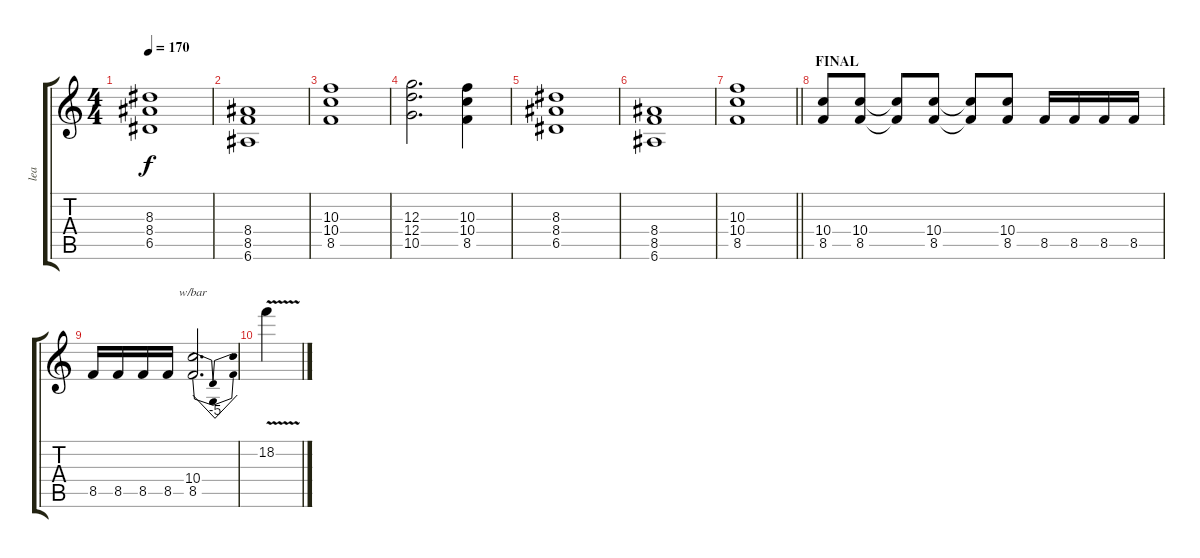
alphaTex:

\track ("lea" "lea") {instrument distortionguitar}
\staff {score tabs}
\tuning (E4 B3 G3 D3 A2 E2) {hide}
\ts (4 4)
\tempo 170
\clef g2
\ks c
(8.3 8.4 6.5).1{dy f} |
(8.4 8.5 6.6).1 |
(10.3 10.4 8.5).1 |
(12.3 12.4 10.5).2{d} (10.3 10.4 8.5).4 |
(8.3 8.4 6.5).1 |
(8.4 8.5 6.6).1 |
\barLineRight lightlight
(10.3 10.4 8.5).1 |
\section ("" "FINAL")
(10.4 8.5).8 (10.4 8.5).8 (10.4{t} 8.5{t}).8 (10.4 8.5).8 (10.4{t} 8.5{t}).8 (10.4 8.5).8 8.5.16 8.5.16 8.5.16 8.5.16 |
8.5.16 8.5.16 8.5.16 8.5.16 (10.4 8.5).2{d tbe (dip default 0 0 30 -20 60 0)} |
18.2{v}.4
